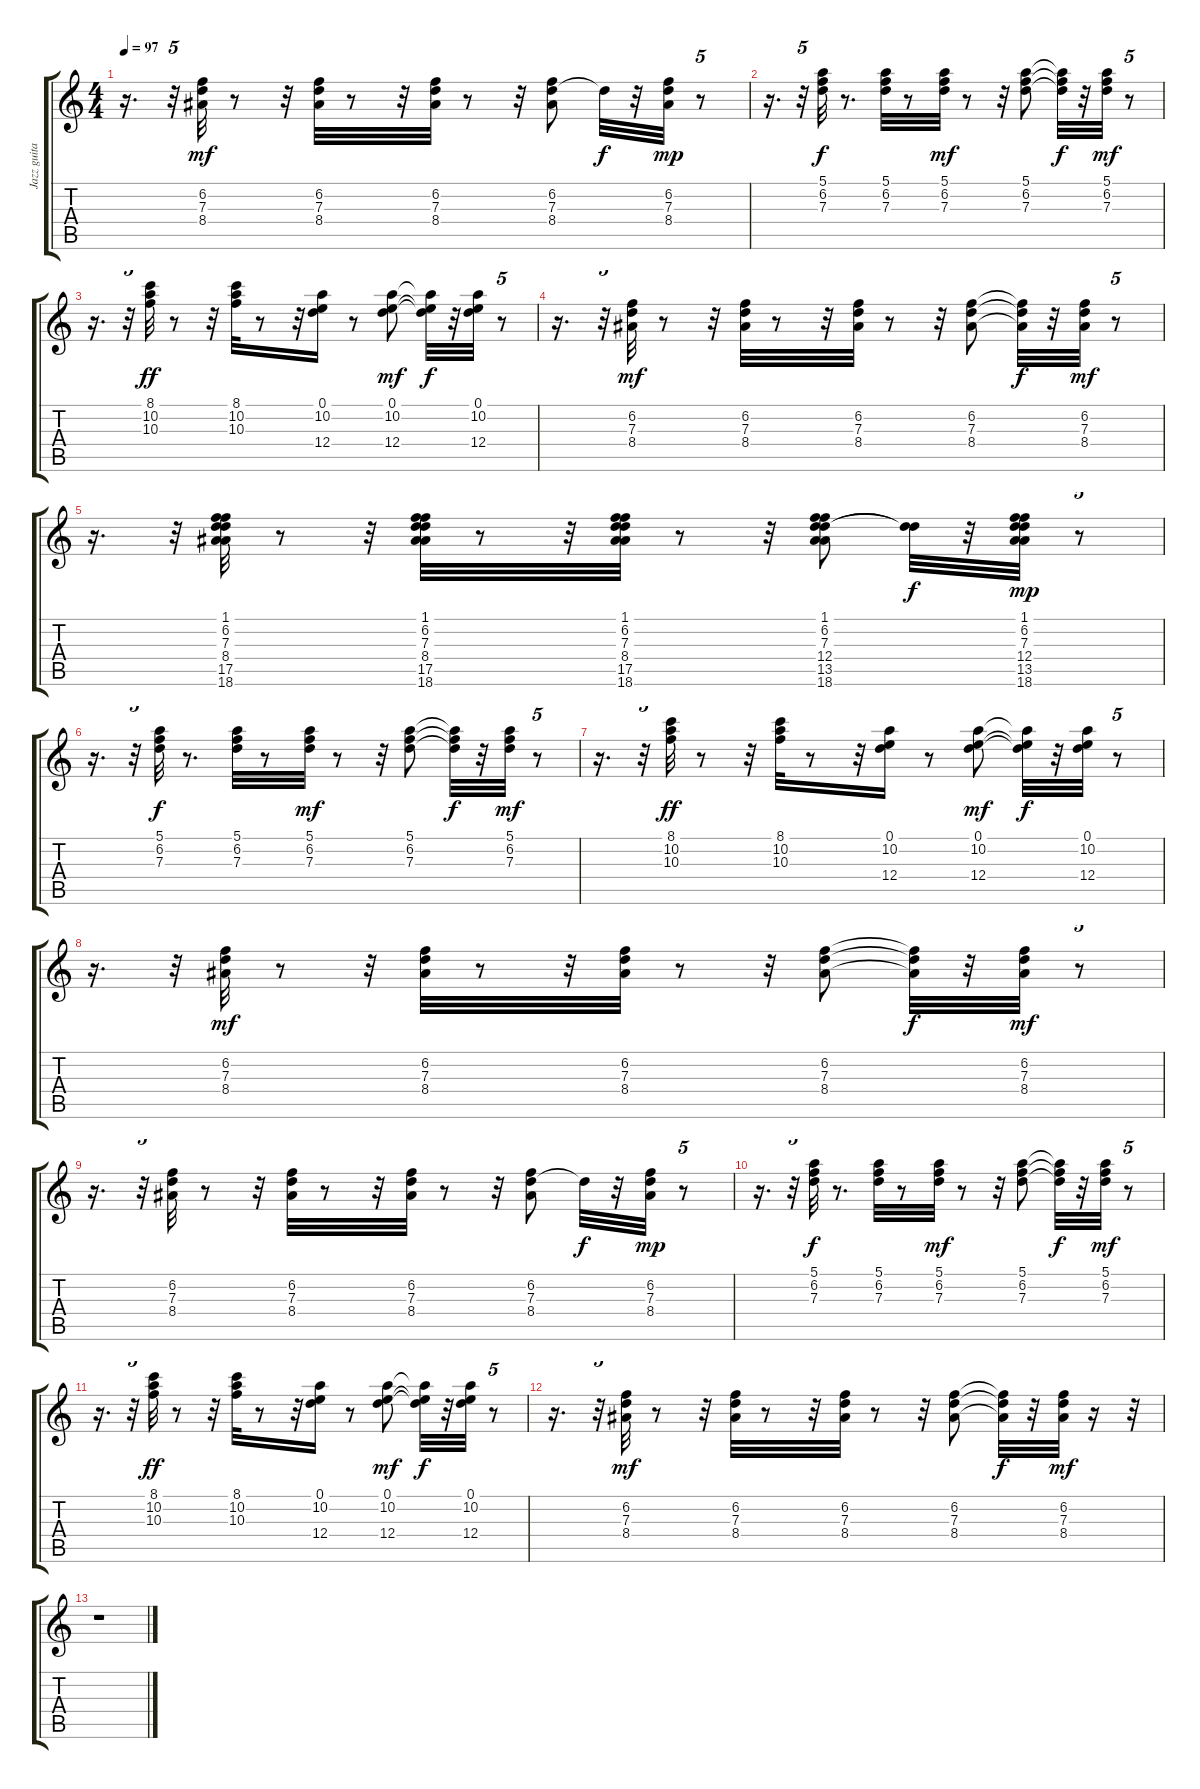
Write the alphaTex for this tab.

\track ("Jazz guitar" "Jazz guita") {instrument electricguitarjazz}
\staff {score tabs}
\tuning (E4 B3 G3 D3 A2 E2) {hide}
\ts (4 4)
\tempo 97
\clef g2
\ks c
r.16{d dy mf} r.32{tu (5 4)} (6.2 7.3 8.4).32 r.8 r.32 (6.2 7.3 8.4).32 r.8 r.32 (6.2 7.3 8.4).32 r.8 r.32 (6.2 7.3 8.4).8 7.3{t}.32{dy f} r.32 (6.2 7.3 8.4).32{dy mp} r.8{tu (5 4)} |
r.16{d} r.32{tu (5 4)} (5.1 6.2 7.3).32{dy f} r.8{d} (5.1 6.2 7.3).32 r.8 (5.1 6.2 7.3).32{dy mf} r.8 r.32 (5.1 6.2 7.3).8 (5.1{t} 6.2{t} 7.3{t}).32{dy f} r.32 (5.1 6.2 7.3).32{dy mf} r.8{tu (5 4)} |
r.16{d} r.32{tu (5 4)} (8.1 10.2 10.3).32{dy ff} r.8 r.32 (8.1 10.2 10.3).32 r.8 r.32 (0.1 10.2 12.4).16 r.8 (0.1 10.2 12.4).8{dy mf} (0.1{t} 10.2{t} 12.4{t}).32{dy f} r.32 (0.1 10.2 12.4).32 r.8{tu (5 4)} |
r.16{d} r.32{tu (5 4)} (6.2 7.3 8.4).32{dy mf} r.8 r.32 (6.2 7.3 8.4).32 r.8 r.32 (6.2 7.3 8.4).32 r.8 r.32 (6.2 7.3 8.4).8 (6.2{t} 7.3{t} 8.4{t}).32{dy f} r.32 (6.2 7.3 8.4).32{dy mf} r.8{tu (5 4)} |
r.16{d} r.32{tu (5 4)} (1.1 6.2 7.3 8.4 17.5 18.6).32 r.8 r.32 (1.1 6.2 7.3 8.4 17.5 18.6).32 r.8 r.32 (1.1 6.2 7.3 8.4 17.5 18.6).32 r.8 r.32 (1.1 6.2 7.3 12.4 13.5 18.6).8 (7.3{t} 12.4{t}).32{dy f} r.32 (1.1 6.2 7.3 12.4 13.5 18.6).32{dy mp} r.8{tu (5 4)} |
r.16{d} r.32{tu (5 4)} (5.1 6.2 7.3).32{dy f} r.8{d} (5.1 6.2 7.3).32 r.8 (5.1 6.2 7.3).32{dy mf} r.8 r.32 (5.1 6.2 7.3).8 (5.1{t} 6.2{t} 7.3{t}).32{dy f} r.32 (5.1 6.2 7.3).32{dy mf} r.8{tu (5 4)} |
r.16{d} r.32{tu (5 4)} (8.1 10.2 10.3).32{dy ff} r.8 r.32 (8.1 10.2 10.3).32 r.8 r.32 (0.1 10.2 12.4).16 r.8 (0.1 10.2 12.4).8{dy mf} (0.1{t} 10.2{t} 12.4{t}).32{dy f} r.32 (0.1 10.2 12.4).32 r.8{tu (5 4)} |
r.16{d} r.32{tu (5 4)} (6.2 7.3 8.4).32{dy mf} r.8 r.32 (6.2 7.3 8.4).32 r.8 r.32 (6.2 7.3 8.4).32 r.8 r.32 (6.2 7.3 8.4).8 (6.2{t} 7.3{t} 8.4{t}).32{dy f} r.32 (6.2 7.3 8.4).32{dy mf} r.8{tu (5 4)} |
r.16{d} r.32{tu (5 4)} (6.2 7.3 8.4).32 r.8 r.32 (6.2 7.3 8.4).32 r.8 r.32 (6.2 7.3 8.4).32 r.8 r.32 (6.2 7.3 8.4).8 7.3{t}.32{dy f} r.32 (6.2 7.3 8.4).32{dy mp} r.8{tu (5 4)} |
r.16{d} r.32{tu (5 4)} (5.1 6.2 7.3).32{dy f} r.8{d} (5.1 6.2 7.3).32 r.8 (5.1 6.2 7.3).32{dy mf} r.8 r.32 (5.1 6.2 7.3).8 (5.1{t} 6.2{t} 7.3{t}).32{dy f} r.32 (5.1 6.2 7.3).32{dy mf} r.8{tu (5 4)} |
r.16{d} r.32{tu (5 4)} (8.1 10.2 10.3).32{dy ff} r.8 r.32 (8.1 10.2 10.3).32 r.8 r.32 (0.1 10.2 12.4).16 r.8 (0.1 10.2 12.4).8{dy mf} (0.1{t} 10.2{t} 12.4{t}).32{dy f} r.32 (0.1 10.2 12.4).32 r.8{tu (5 4)} |
r.16{d} r.32{tu (5 4)} (6.2 7.3 8.4).32{dy mf} r.8 r.32 (6.2 7.3 8.4).32 r.8 r.32 (6.2 7.3 8.4).32 r.8 r.32 (6.2 7.3 8.4).8 (6.2{t} 7.3{t} 8.4{t}).32{dy f} r.32 (6.2 7.3 8.4).32{dy mf} r.16 r.32 |
r.1
